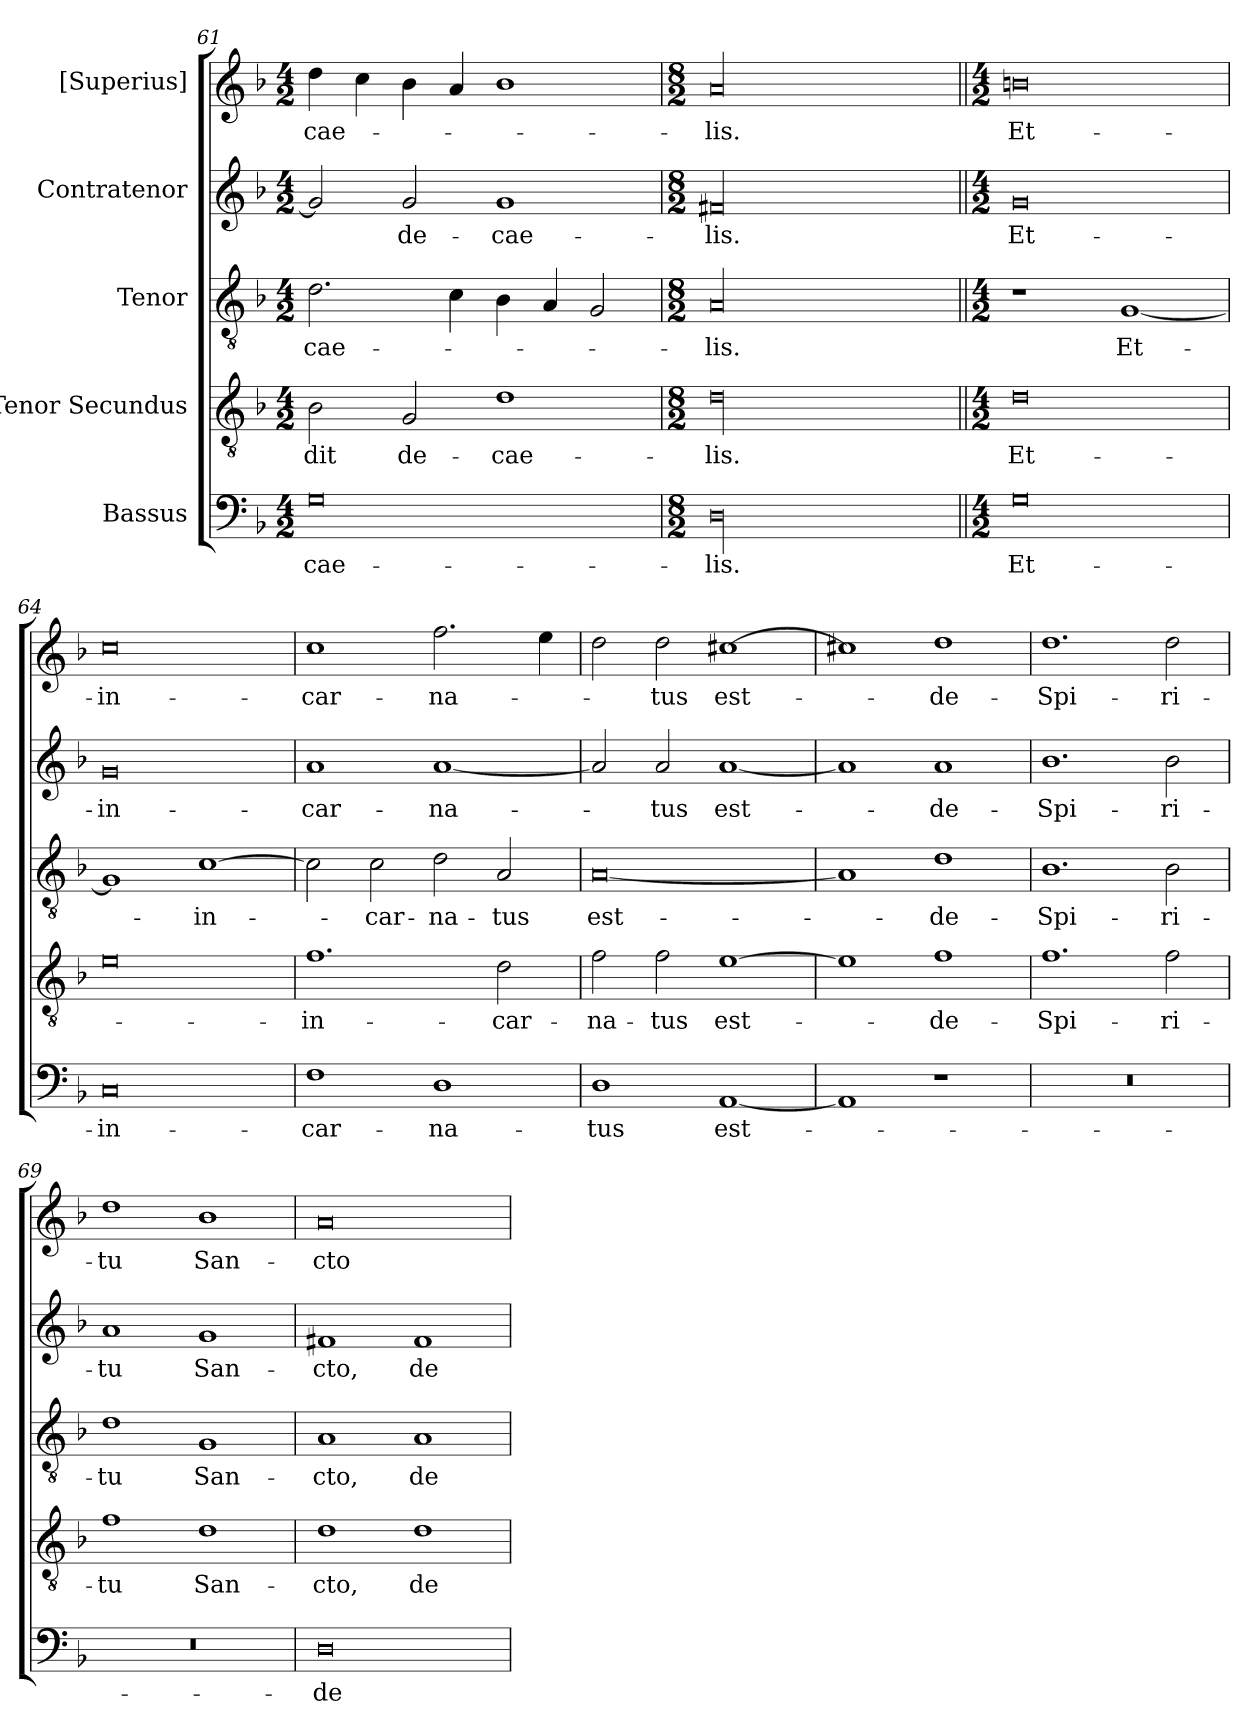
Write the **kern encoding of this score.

**kern	**text	**kern	**text	**kern	**text	**kern	**text	**kern	**text
*part5	*part5	*part4	*part4	*part3	*part3	*part2	*part2	*part1	*part1
*staff5	*staff5	*staff4	*staff4	*staff3	*staff3	*staff2	*staff2	*staff1	*staff1
*I"Bassus	*	*I"Tenor Secundus	*	*I"Tenor	*	*I"Contratenor	*	*I"[Superius]	*
*clefF4	*	*clefGv2	*	*clefGv2	*	*clefG2	*	*clefG2	*
*k[b-]	*	*k[b-]	*	*k[b-]	*	*k[b-]	*	*k[b-]	*
*M4/2	*	*M4/2	*	*M4/2	*	*M4/2	*	*M4/2	*
=61	=61	=61	=61	=61	=61	=61	=61	=61	=61
0G\	cae-	2B-\	-dit	2.d\	cae-	2g/]	.	4dd\	cae-
.	.	.	.	.	.	.	.	4cc\	.
.	.	2G/	de-	.	.	2g/	de-	4b-\	.
.	.	.	.	4c\	.	.	.	4a/	.
.	.	1d\	cae-	4B-\	.	1g/	cae-	1b-\	.
.	.	.	.	4A/	.	.	.	.	.
.	.	.	.	2G/	.	.	.	.	.
=62	=62	=62	=62	=62	=62	=62	=62	=62	=62
*M8/2	*	*M8/2	*	*M8/2	*	*M8/2	*	*M8/2	*
00D\	-lis.	00d\	-lis.	00A/	-lis.	00f#X/	-lis.	00a/	-lis.
=63||	=63||	=63||	=63||	=63||	=63||	=63||	=63||	=63||	=63||
*M4/2	*	*M4/2	*	*M4/2	*	*M4/2	*	*M4/2	*
0G\	Et-	0d\	Et-	1r	.	0g/	Et-	0bn\	Et-
.	.	.	.	[1G/	Et-	.	.	.	.
=64	=64	=64	=64	=64	=64	=64	=64	=64	=64
0C/	in-	0e\	.	1G/]	.	0g/	in-	0cc\	in-
.	.	.	.	[1c\	in-	.	.	.	.
=65	=65	=65	=65	=65	=65	=65	=65	=65	=65
1F\	-car-	1.f\	in-	2c\]	.	1a/	-car-	1cc\	-car-
.	.	.	.	2c\	-car-	.	.	.	.
1D\	-na-	.	.	2d\	-na-	[1a/	-na-	2.ff\	-na-
.	.	2d\	-car-	2A/	-tus	.	.	.	.
.	.	.	.	.	.	.	.	4ee\	.
=66	=66	=66	=66	=66	=66	=66	=66	=66	=66
1D\	-tus	2f\	-na-	[0A/	est-	2a/]	.	2dd\	.
.	.	2f\	-tus	.	.	2a/	-tus	2dd\	-tus
[1AA/	est-	[1e\	est-	.	.	[1a/	est-	[1cc#X\	est-
=67	=67	=67	=67	=67	=67	=67	=67	=67	=67
1AA/]	.	1e\]	.	1A/]	.	1a/]	.	1cc#X\]	.
1r	.	1f\	de-	1d\	de-	1a/	de-	1dd\	de-
=68	=68	=68	=68	=68	=68	=68	=68	=68	=68
0r	.	1.f\	Spi-	1.B-\	Spi-	1.b-\	Spi-	1.dd\	Spi-
.	.	2f\	-ri-	2B-\	-ri-	2b-\	-ri-	2dd\	-ri-
=69	=69	=69	=69	=69	=69	=69	=69	=69	=69
0r	.	1f\	-tu	1d\	-tu	1a/	-tu	1dd\	-tu
.	.	1d\	San-	1G/	San-	1g/	San-	1b-\	San-
=70	=70	=70	=70	=70	=70	=70	=70	=70	=70
0D\	de-	1d\	-cto,	1A/	-cto,	1f#X/	-cto,	0a/	-cto
.	.	1d\	de-	1A/	de-	1f#/	de-	.	.
=	=	=	=	=	=	=	=	=	=
*-	*-	*-	*-	*-	*-	*-	*-	*-	*-
